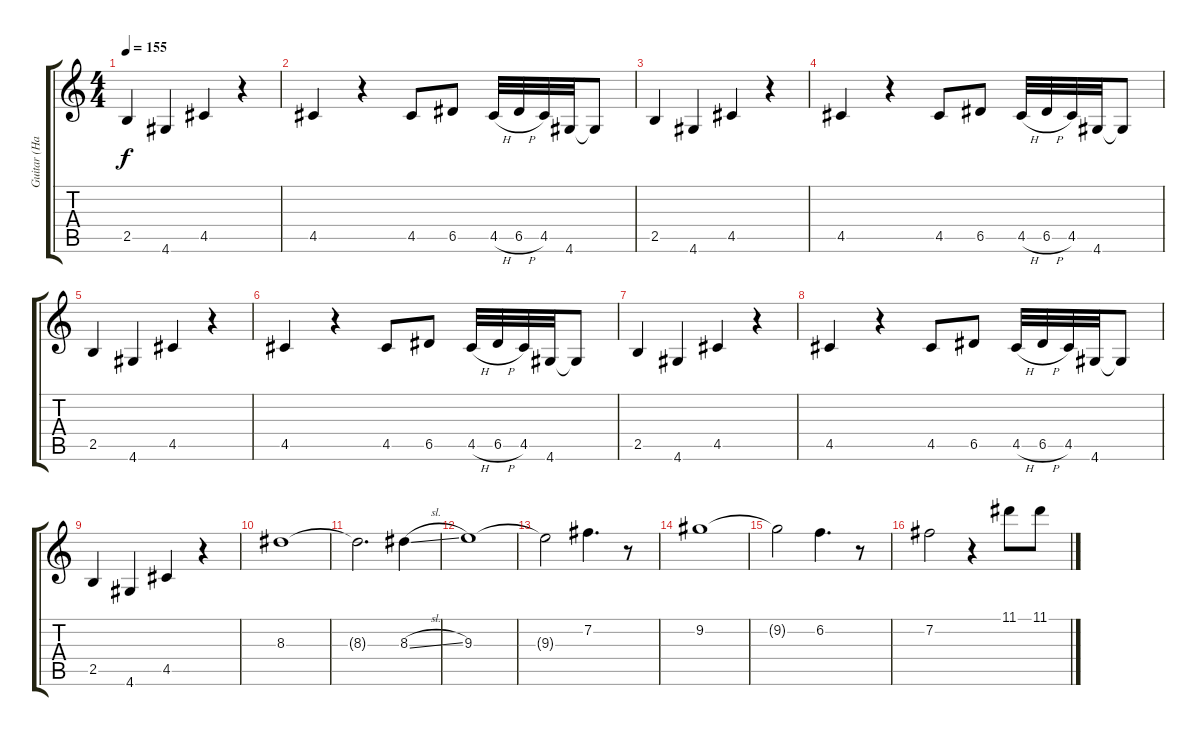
\track ("Guitar (Hackett)" "Guitar (Ha") {instrument overdrivenguitar}
\staff {score tabs}
\tuning (E4 B3 G3 D3 A2 E2) {hide}
\ts (4 4)
\tempo 155
\clef g2
\ks c
2.5.4{dy f} 4.6.4 4.5.4 r.4 |
4.5.4 r.4 4.5.8 6.5.8 4.5{h}.32 6.5{h}.32 4.5.32 4.6.32 4.6{t}.8 |
2.5.4 4.6.4 4.5.4 r.4 |
4.5.4 r.4 4.5.8 6.5.8 4.5{h}.32 6.5{h}.32 4.5.32 4.6.32 4.6{t}.8 |
2.5.4 4.6.4 4.5.4 r.4 |
4.5.4 r.4 4.5.8 6.5.8 4.5{h}.32 6.5{h}.32 4.5.32 4.6.32 4.6{t}.8 |
2.5.4 4.6.4 4.5.4 r.4 |
4.5.4 r.4 4.5.8 6.5.8 4.5{h}.32 6.5{h}.32 4.5.32 4.6.32 4.6{t}.8 |
2.5.4 4.6.4 4.5.4 r.4 |
8.3.1 |
8.3{t}.2{d} 8.3{sl}.4 |
9.3.1 |
9.3{t}.2 7.2.4{d} r.8 |
9.2.1 |
9.2{t}.2 6.2.4{d} r.8 |
7.2.2 r.4 11.1.8 11.1.8
